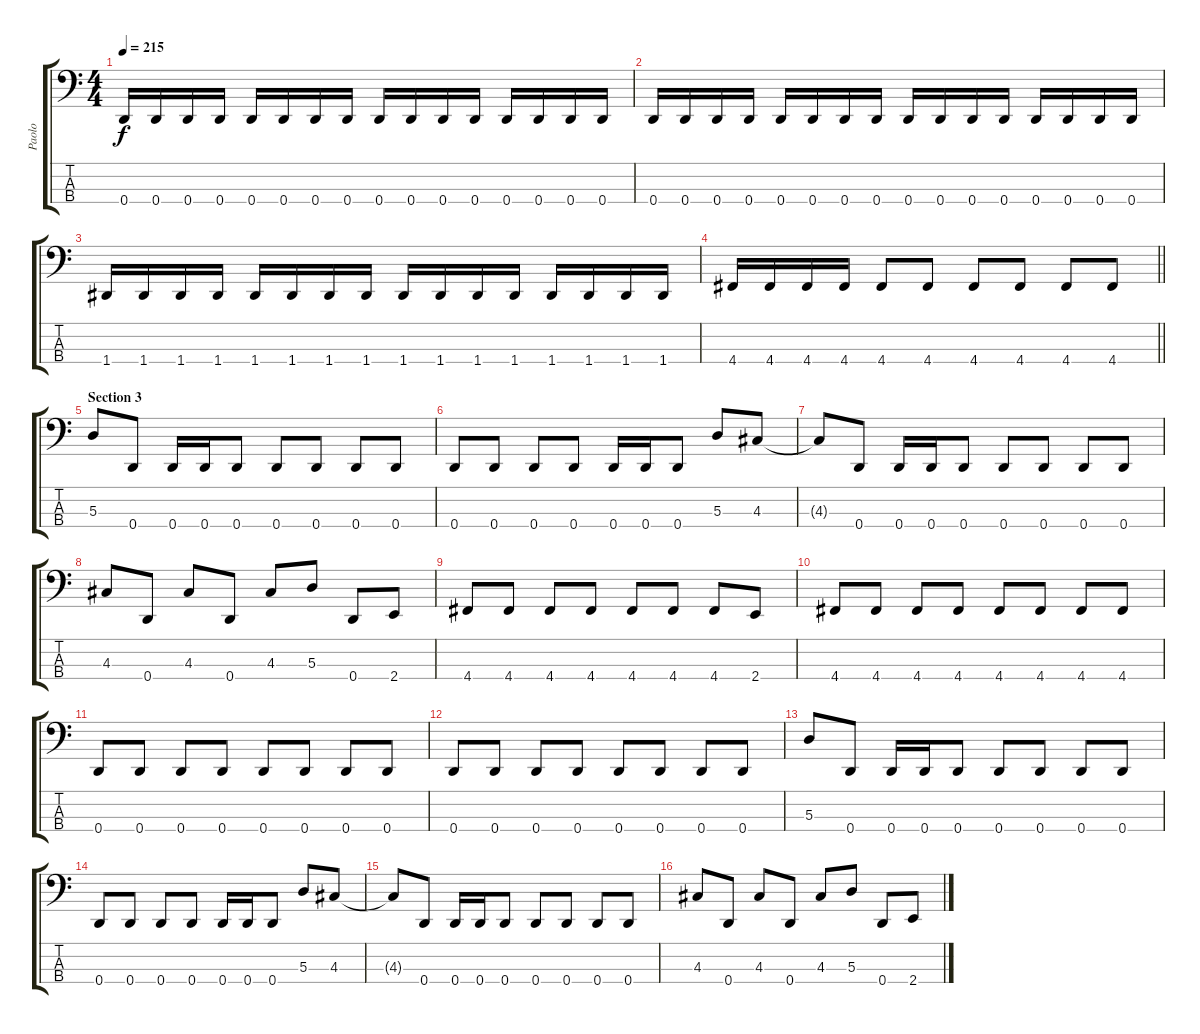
\track ("Paolo" "Paolo") {instrument electricbasspick}
\staff {score tabs}
\tuning (G2 D2 A1 D1) {hide}
\ts (4 4)
\tempo 215
\clef f4
\ks c
0.4.16{dy f} 0.4.16 0.4.16 0.4.16 0.4.16 0.4.16 0.4.16 0.4.16 0.4.16 0.4.16 0.4.16 0.4.16 0.4.16 0.4.16 0.4.16 0.4.16 |
0.4.16 0.4.16 0.4.16 0.4.16 0.4.16 0.4.16 0.4.16 0.4.16 0.4.16 0.4.16 0.4.16 0.4.16 0.4.16 0.4.16 0.4.16 0.4.16 |
1.4.16 1.4.16 1.4.16 1.4.16 1.4.16 1.4.16 1.4.16 1.4.16 1.4.16 1.4.16 1.4.16 1.4.16 1.4.16 1.4.16 1.4.16 1.4.16 |
\barLineRight lightlight
4.4.16 4.4.16 4.4.16 4.4.16 4.4.8 4.4.8 4.4.8 4.4.8 4.4.8 4.4.8 |
\section ("" "Section 3")
5.3.8 0.4.8 0.4.16 0.4.16 0.4.8 0.4.8 0.4.8 0.4.8 0.4.8 |
0.4.8 0.4.8 0.4.8 0.4.8 0.4.16 0.4.16 0.4.8 5.3.8 4.3.8 |
4.3{t}.8 0.4.8 0.4.16 0.4.16 0.4.8 0.4.8 0.4.8 0.4.8 0.4.8 |
4.3.8 0.4.8 4.3.8 0.4.8 4.3.8 5.3.8 0.4.8 2.4.8 |
4.4.8 4.4.8 4.4.8 4.4.8 4.4.8 4.4.8 4.4.8 2.4.8 |
4.4.8 4.4.8 4.4.8 4.4.8 4.4.8 4.4.8 4.4.8 4.4.8 |
0.4.8 0.4.8 0.4.8 0.4.8 0.4.8 0.4.8 0.4.8 0.4.8 |
0.4.8 0.4.8 0.4.8 0.4.8 0.4.8 0.4.8 0.4.8 0.4.8 |
5.3.8 0.4.8 0.4.16 0.4.16 0.4.8 0.4.8 0.4.8 0.4.8 0.4.8 |
0.4.8 0.4.8 0.4.8 0.4.8 0.4.16 0.4.16 0.4.8 5.3.8 4.3.8 |
4.3{t}.8 0.4.8 0.4.16 0.4.16 0.4.8 0.4.8 0.4.8 0.4.8 0.4.8 |
4.3.8 0.4.8 4.3.8 0.4.8 4.3.8 5.3.8 0.4.8 2.4.8
